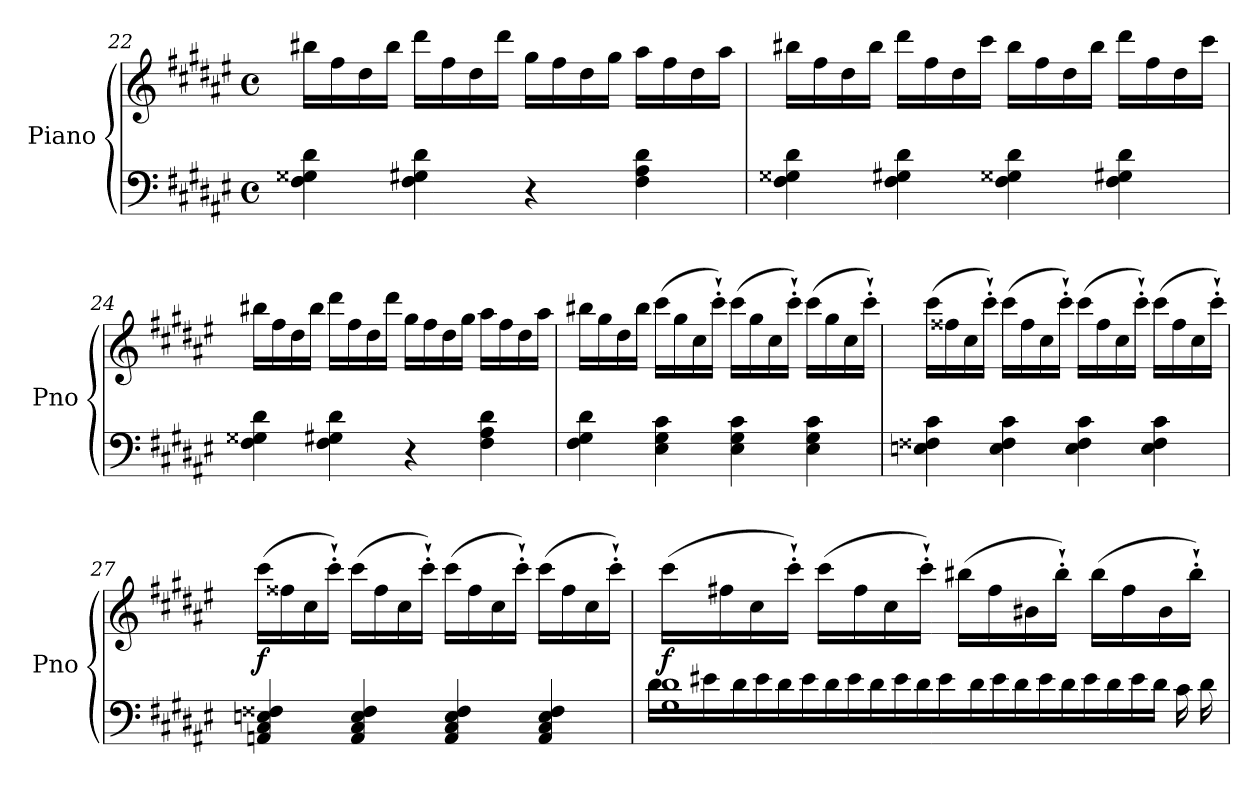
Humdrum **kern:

**kern	**kern	**dynam
*part1	*part1	*part1
*staff2	*staff1	*staff1/2
*I"Piano	*	*
*I'Pno	*	*
!!LO:LB:g=z
*clefF4	*clefG2	*
*k[f#c#g#d#a#e#]	*k[f#c#g#d#a#e#]	*
*M4/4	*M4/4	*
*met(c)	*met(c)	*
=22	=22	=22
4F#\ 4G##X\ 4d#\	16bb#X\LL	.
.	16ff#\	.
.	16dd#\	.
.	16bb#\JJ	.
4F#\ 4G#X\ 4d#\	16ddd#\LL	.
.	16ff#\	.
.	16dd#\	.
.	16ddd#\JJ	.
4r	16gg#\LL	.
.	16ff#\	.
.	16dd#\	.
.	16gg#\JJ	.
4F#\ 4A#\ 4d#\	16aa#\LL	.
.	16ff#\	.
.	16dd#\	.
.	16aa#\JJ	.
=23	=23	=23
4F#\ 4G##X\ 4d#\	16bb#X\LL	.
.	16ff#\	.
.	16dd#\	.
.	16bb#\JJ	.
4F#\ 4G#X\ 4d#\	16ddd#\LL	.
.	16ff#\	.
.	16dd#\	.
.	16ccc#\JJ	.
4F#\ 4G##X\ 4d#\	16bb#\LL	.
.	16ff#\	.
.	16dd#\	.
.	16bb#\JJ	.
4F#\ 4G#X\ 4d#\	16ddd#\LL	.
.	16ff#\	.
.	16dd#\	.
.	16ccc#\JJ	.
!!LO:LB:g=z
=24	=24	=24
4F#\ 4G##X\ 4d#\	16bb#X\LL	.
.	16ff#\	.
.	16dd#\	.
.	16bb#\JJ	.
4F#\ 4G#X\ 4d#\	16ddd#\LL	.
.	16ff#\	.
.	16dd#\	.
.	16ddd#\JJ	.
4r	16gg#\LL	.
.	16ff#\	.
.	16dd#\	.
.	16gg#\JJ	.
4F#\ 4A#\ 4d#\	16aa#\LL	.
.	16ff#\	.
.	16dd#\	.
.	16aa#\JJ	.
!!LO:LB:g=z
=25	=25	=25
!	!	!LO:DY:b
4F#\ 4G#\ 4d#\	16bb#X\LL	other-dynamics
.	16gg#\	.
.	16dd#\	.
.	16bb#\JJ	.
!	!	!LO:DY:b=2
4E#\ 4G#\ 4c#\	(16ccc#\LL	other-dynamics
.	16gg#\	.
.	16cc#\	.
.	16ccc#'`\JJ)	.
4E#\ 4G#\ 4c#\	(16ccc#\LL	.
.	16gg#\	.
.	16cc#\	.
.	16ccc#'`\JJ)	.
4E#\ 4G#\ 4c#\	(16ccc#\LL	.
.	16gg#\	.
.	16cc#\	.
.	16ccc#'`\JJ)	.
=26	=26	=26
4En\ 4F##X\ 4c#\	(16ccc#\LL	.
.	16ff##X\	.
.	16cc#\	.
.	16ccc#'`\JJ)	.
4E\ 4F##\ 4c#\	(16ccc#\LL	.
.	16ff##\	.
.	16cc#\	.
.	16ccc#'`\JJ)	.
4E\ 4F##\ 4c#\	(16ccc#\LL	.
.	16ff##\	.
.	16cc#\	.
.	16ccc#'`\JJ)	.
4E\ 4F##\ 4c#\	(16ccc#\LL	.
.	16ff##\	.
.	16cc#\	.
.	16ccc#'`\JJ)	.
!!LO:LB:g=z
=27	=27	=27
!	!	!LO:DY:b
4AAn/ 4C#/ 4En/ 4F##X/	(16ccc#\LL	f
.	16ff##X\	.
.	16cc#\	.
.	16ccc#'`\JJ)	.
4AA/ 4C#/ 4E/ 4F##/	(16ccc#\LL	.
.	16ff##\	.
.	16cc#\	.
.	16ccc#'`\JJ)	.
4AA/ 4C#/ 4E/ 4F##/	(16ccc#\LL	.
.	16ff##\	.
.	16cc#\	.
.	16ccc#'`\JJ)	.
4AA/ 4C#/ 4E/ 4F##/	(16ccc#\LL	.
.	16ff##\	.
.	16cc#\	.
.	16ccc#'`\JJ)	.
!!LO:PB:g=z
=28	=28	=28
*^	*	*
*	*Xtuplet	*	*
!	!	!	!LO:DY:b
1G# 1d#	23d#LL	(16ccc#\LL	f
.	23e#X	.	.
.	.	16ff#X\	.
.	23d#	.	.
.	.	16cc#\	.
.	23e#	.	.
.	23d#	.	.
.	.	16ccc#'`\JJ)	.
.	23e#	.	.
.	.	(16ccc#\LL	.
.	23d#	.	.
.	23e#	.	.
.	.	16ff#\	.
.	23d#	.	.
.	.	16cc#\	.
.	23e#	.	.
.	23d#	.	.
.	.	16ccc#'`\JJ)	.
.	23e#	.	.
.	.	(16bb#X\LL	.
.	23d#	.	.
.	.	16ff#\	.
.	23e#	.	.
.	23d#	.	.
.	.	16b#X\	.
.	23e#	.	.
.	.	16bb#'`\JJ)	.
.	23d#	.	.
.	23e#	.	.
.	.	(16bb#\LL	.
.	23d#	.	.
.	.	16ff#\	.
.	23e#	.	.
.	23d#JJ	.	.
.	.	16b#\	.
.	23c#\	.	.
.	.	16bb#'`\JJ)	.
.	23d#\	.	.
64ryy	64ryy	64ryy	.
*v	*v	*	*
=	=	=
*-	*-	*-
